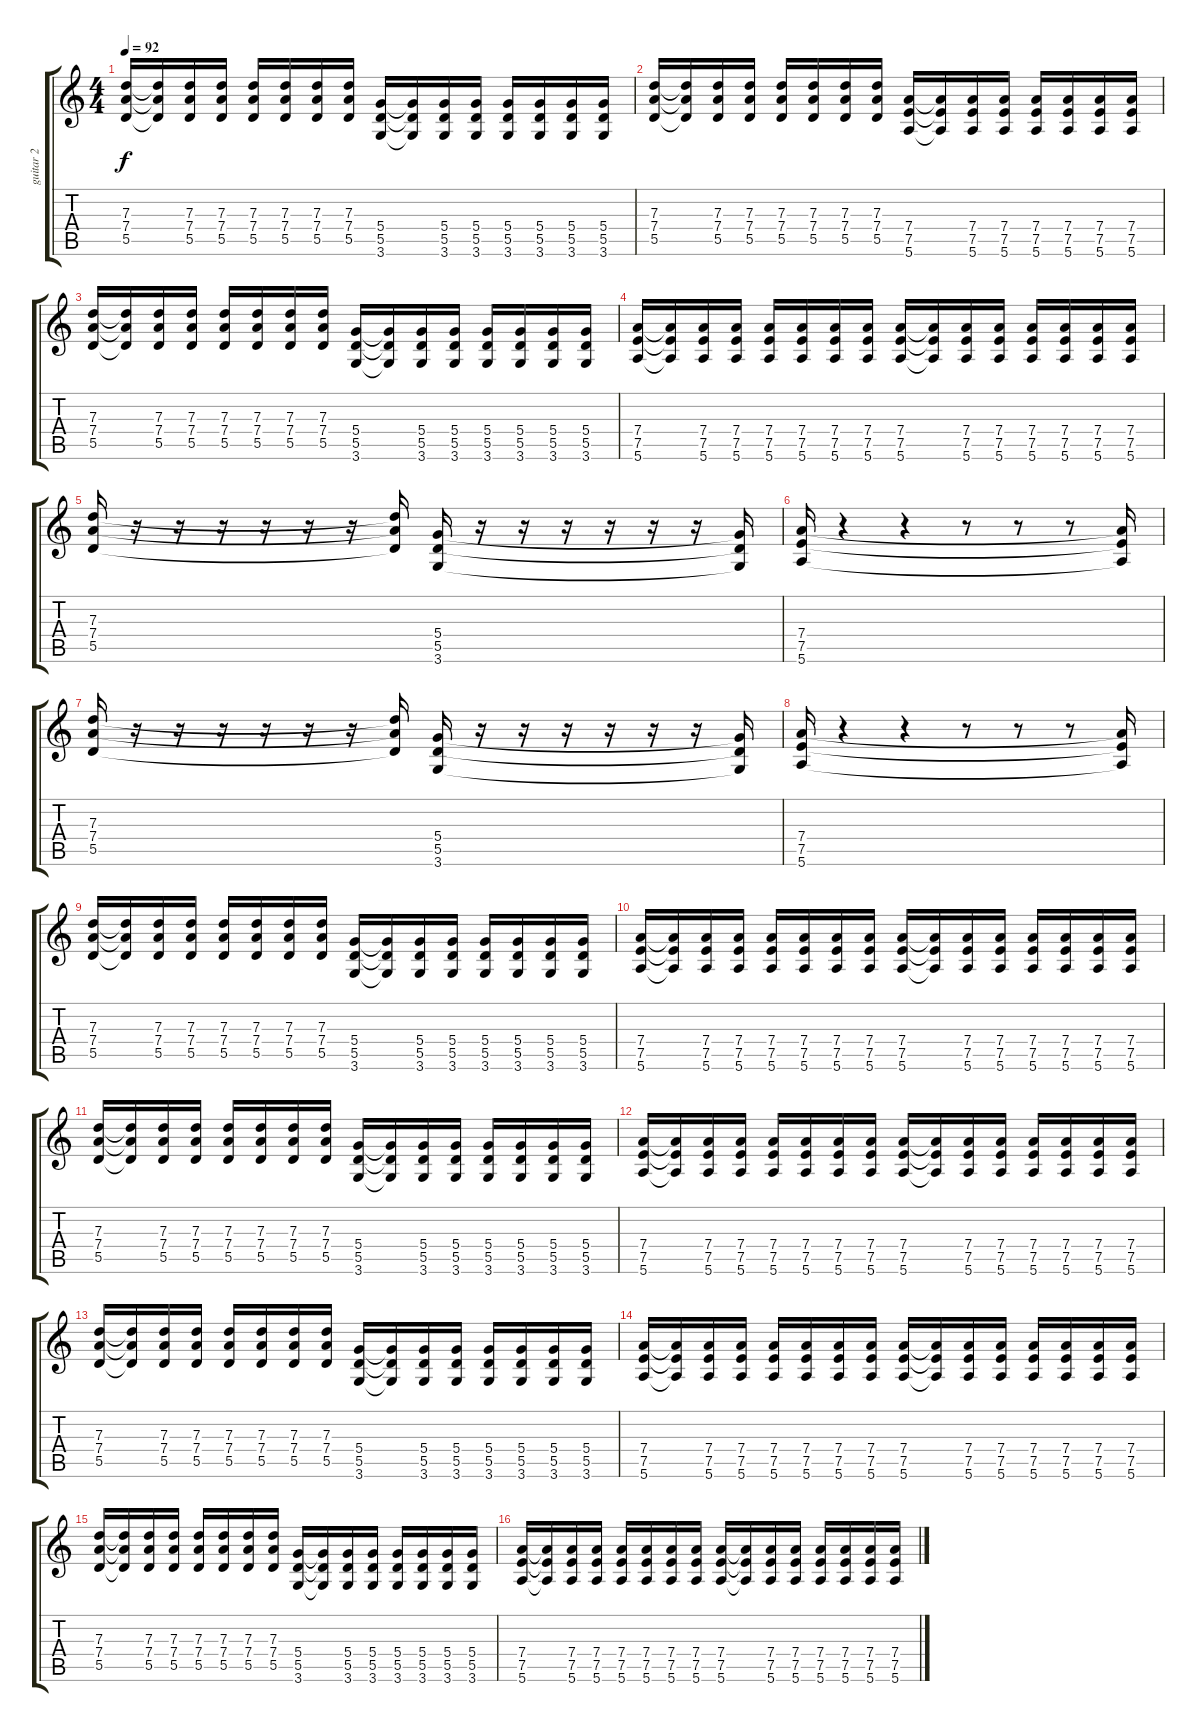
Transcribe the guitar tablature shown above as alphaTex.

\track ("guitar 2" "guitar 2") {instrument distortionguitar}
\staff {score tabs}
\tuning (E4 B3 G3 D3 A2 E2) {hide}
\ts (4 4)
\tempo 92
\clef g2
\ks c
(7.3 7.4 5.5).16{dy f} (7.3{t} 7.4{t} 5.5{t}).16 (7.3 7.4 5.5).16 (7.3 7.4 5.5).16 (7.3 7.4 5.5).16 (7.3 7.4 5.5).16 (7.3 7.4 5.5).16 (7.3 7.4 5.5).16 (5.4 5.5 3.6).16 (5.4{t} 5.5{t} 3.6{t}).16 (5.4 5.5 3.6).16 (5.4 5.5 3.6).16 (5.4 5.5 3.6).16 (5.4 5.5 3.6).16 (5.4 5.5 3.6).16 (5.4 5.5 3.6).16 |
(7.3 7.4 5.5).16 (7.3{t} 7.4{t} 5.5{t}).16 (7.3 7.4 5.5).16 (7.3 7.4 5.5).16 (7.3 7.4 5.5).16 (7.3 7.4 5.5).16 (7.3 7.4 5.5).16 (7.3 7.4 5.5).16 (7.4 7.5 5.6).16 (7.4{t} 7.5{t} 5.6{t}).16 (7.4 7.5 5.6).16 (7.4 7.5 5.6).16 (7.4 7.5 5.6).16 (7.4 7.5 5.6).16 (7.4 7.5 5.6).16 (7.4 7.5 5.6).16 |
(7.3 7.4 5.5).16 (7.3{t} 7.4{t} 5.5{t}).16 (7.3 7.4 5.5).16 (7.3 7.4 5.5).16 (7.3 7.4 5.5).16 (7.3 7.4 5.5).16 (7.3 7.4 5.5).16 (7.3 7.4 5.5).16 (5.4 5.5 3.6).16 (5.4{t} 5.5{t} 3.6{t}).16 (5.4 5.5 3.6).16 (5.4 5.5 3.6).16 (5.4 5.5 3.6).16 (5.4 5.5 3.6).16 (5.4 5.5 3.6).16 (5.4 5.5 3.6).16 |
(7.4 7.5 5.6).16 (7.4{t} 7.5{t} 5.6{t}).16 (7.4 7.5 5.6).16 (7.4 7.5 5.6).16 (7.4 7.5 5.6).16 (7.4 7.5 5.6).16 (7.4 7.5 5.6).16 (7.4 7.5 5.6).16 (7.4 7.5 5.6).16 (7.4{t} 7.5{t} 5.6{t}).16 (7.4 7.5 5.6).16 (7.4 7.5 5.6).16 (7.4 7.5 5.6).16 (7.4 7.5 5.6).16 (7.4 7.5 5.6).16 (7.4 7.5 5.6).16 |
(7.3 7.4 5.5).16{volume 14} r.16 r.16 r.16 r.16 r.16 r.16 (7.3{t} 7.4{t} 5.5{t}).16 (5.4 5.5 3.6).16 r.16 r.16 r.16 r.16 r.16 r.16 (5.4{t} 5.5{t} 3.6{t}).16 |
(7.4 7.5 5.6).16 r.4 r.4 r.8 r.8 r.8 (7.4{t} 7.5{t} 5.6{t}).16 |
(7.3 7.4 5.5).16{volume 14} r.16 r.16 r.16 r.16 r.16 r.16 (7.3{t} 7.4{t} 5.5{t}).16 (5.4 5.5 3.6).16 r.16 r.16 r.16 r.16 r.16 r.16 (5.4{t} 5.5{t} 3.6{t}).16 |
(7.4 7.5 5.6).16 r.4 r.4 r.8 r.8 r.8 (7.4{t} 7.5{t} 5.6{t}).16 |
(7.3 7.4 5.5).16 (7.3{t} 7.4{t} 5.5{t}).16 (7.3 7.4 5.5).16 (7.3 7.4 5.5).16 (7.3 7.4 5.5).16 (7.3 7.4 5.5).16 (7.3 7.4 5.5).16 (7.3 7.4 5.5).16 (5.4 5.5 3.6).16 (5.4{t} 5.5{t} 3.6{t}).16 (5.4 5.5 3.6).16 (5.4 5.5 3.6).16 (5.4 5.5 3.6).16 (5.4 5.5 3.6).16 (5.4 5.5 3.6).16 (5.4 5.5 3.6).16 |
(7.4 7.5 5.6).16 (7.4{t} 7.5{t} 5.6{t}).16 (7.4 7.5 5.6).16 (7.4 7.5 5.6).16 (7.4 7.5 5.6).16 (7.4 7.5 5.6).16 (7.4 7.5 5.6).16 (7.4 7.5 5.6).16 (7.4 7.5 5.6).16 (7.4{t} 7.5{t} 5.6{t}).16 (7.4 7.5 5.6).16 (7.4 7.5 5.6).16 (7.4 7.5 5.6).16 (7.4 7.5 5.6).16 (7.4 7.5 5.6).16 (7.4 7.5 5.6).16 |
(7.3 7.4 5.5).16 (7.3{t} 7.4{t} 5.5{t}).16 (7.3 7.4 5.5).16 (7.3 7.4 5.5).16 (7.3 7.4 5.5).16 (7.3 7.4 5.5).16 (7.3 7.4 5.5).16 (7.3 7.4 5.5).16 (5.4 5.5 3.6).16 (5.4{t} 5.5{t} 3.6{t}).16 (5.4 5.5 3.6).16 (5.4 5.5 3.6).16 (5.4 5.5 3.6).16 (5.4 5.5 3.6).16 (5.4 5.5 3.6).16 (5.4 5.5 3.6).16 |
(7.4 7.5 5.6).16 (7.4{t} 7.5{t} 5.6{t}).16 (7.4 7.5 5.6).16 (7.4 7.5 5.6).16 (7.4 7.5 5.6).16 (7.4 7.5 5.6).16 (7.4 7.5 5.6).16 (7.4 7.5 5.6).16 (7.4 7.5 5.6).16 (7.4{t} 7.5{t} 5.6{t}).16 (7.4 7.5 5.6).16 (7.4 7.5 5.6).16 (7.4 7.5 5.6).16 (7.4 7.5 5.6).16 (7.4 7.5 5.6).16 (7.4 7.5 5.6).16 |
(7.3 7.4 5.5).16 (7.3{t} 7.4{t} 5.5{t}).16 (7.3 7.4 5.5).16 (7.3 7.4 5.5).16 (7.3 7.4 5.5).16 (7.3 7.4 5.5).16 (7.3 7.4 5.5).16 (7.3 7.4 5.5).16 (5.4 5.5 3.6).16 (5.4{t} 5.5{t} 3.6{t}).16 (5.4 5.5 3.6).16 (5.4 5.5 3.6).16 (5.4 5.5 3.6).16 (5.4 5.5 3.6).16 (5.4 5.5 3.6).16 (5.4 5.5 3.6).16 |
(7.4 7.5 5.6).16 (7.4{t} 7.5{t} 5.6{t}).16 (7.4 7.5 5.6).16 (7.4 7.5 5.6).16 (7.4 7.5 5.6).16 (7.4 7.5 5.6).16 (7.4 7.5 5.6).16 (7.4 7.5 5.6).16 (7.4 7.5 5.6).16 (7.4{t} 7.5{t} 5.6{t}).16 (7.4 7.5 5.6).16 (7.4 7.5 5.6).16 (7.4 7.5 5.6).16 (7.4 7.5 5.6).16 (7.4 7.5 5.6).16 (7.4 7.5 5.6).16 |
(7.3 7.4 5.5).16 (7.3{t} 7.4{t} 5.5{t}).16 (7.3 7.4 5.5).16 (7.3 7.4 5.5).16 (7.3 7.4 5.5).16 (7.3 7.4 5.5).16 (7.3 7.4 5.5).16 (7.3 7.4 5.5).16 (5.4 5.5 3.6).16 (5.4{t} 5.5{t} 3.6{t}).16 (5.4 5.5 3.6).16 (5.4 5.5 3.6).16 (5.4 5.5 3.6).16 (5.4 5.5 3.6).16 (5.4 5.5 3.6).16 (5.4 5.5 3.6).16 |
(7.4 7.5 5.6).16 (7.4{t} 7.5{t} 5.6{t}).16 (7.4 7.5 5.6).16 (7.4 7.5 5.6).16 (7.4 7.5 5.6).16 (7.4 7.5 5.6).16 (7.4 7.5 5.6).16 (7.4 7.5 5.6).16 (7.4 7.5 5.6).16 (7.4{t} 7.5{t} 5.6{t}).16 (7.4 7.5 5.6).16 (7.4 7.5 5.6).16 (7.4 7.5 5.6).16 (7.4 7.5 5.6).16 (7.4 7.5 5.6).16 (7.4 7.5 5.6).16
